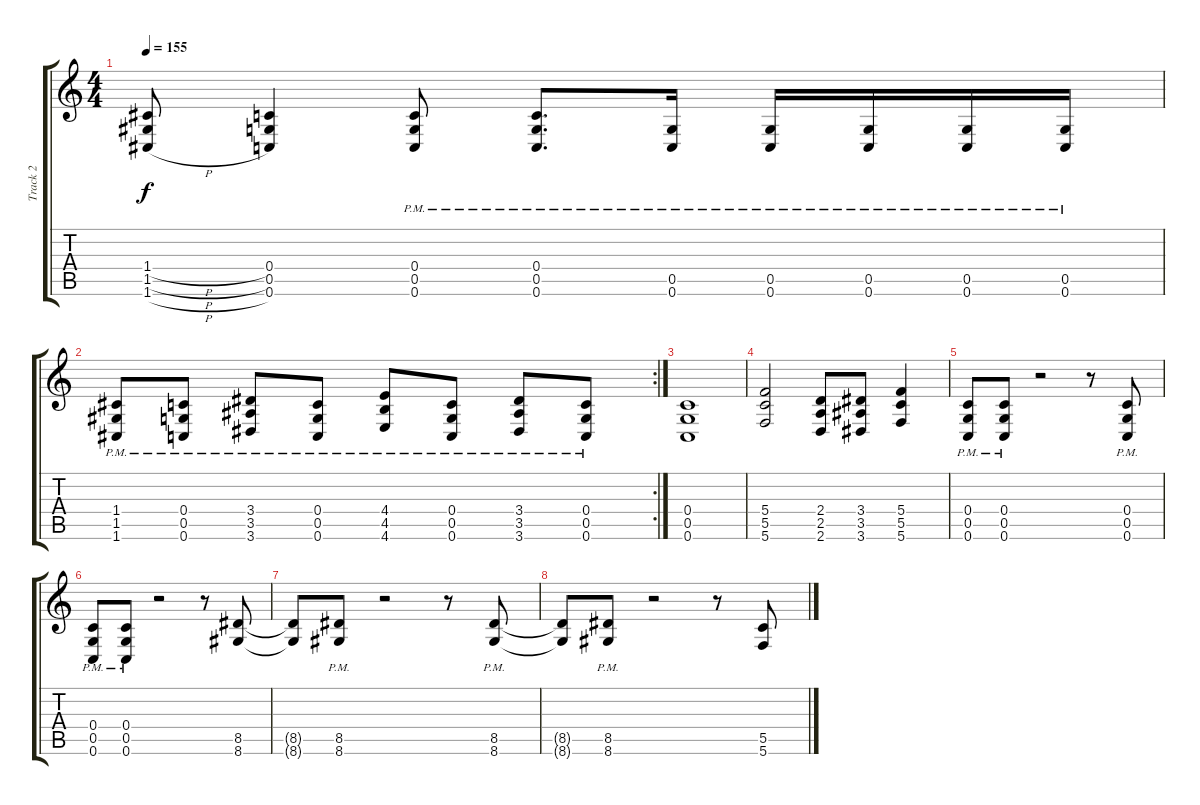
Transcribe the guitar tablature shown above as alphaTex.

\track ("Track 2" "Track 2") {instrument distortionguitar}
\staff {score tabs}
\tuning (D4 A3 F3 C3 G2 C2) {hide}
\ts (4 4)
\tempo 155
\clef g2
\ks c
(1.4{h} 1.5{h} 1.6{h}).8{dy f} (0.4 0.5 0.6).4 (0.4{pm} 0.5{pm} 0.6{pm}).8 (0.4{pm} 0.5{pm} 0.6{pm}).8{d} (0.5{pm} 0.6{pm}).16 (0.5{pm} 0.6{pm}).16 (0.5{pm} 0.6{pm}).16 (0.5{pm} 0.6{pm}).16 (0.5{pm} 0.6{pm}).16 |
\rc 2
(1.4{pm} 1.5{pm} 1.6{pm}).8 (0.4{pm} 0.5{pm} 0.6{pm}).8 (3.4{pm} 3.5{pm} 3.6{pm}).8 (0.4{pm} 0.5{pm} 0.6{pm}).8 (4.4{pm} 4.5{pm} 4.6{pm}).8 (0.4{pm} 0.5{pm} 0.6{pm}).8 (3.4{pm} 3.5{pm} 3.6{pm}).8 (0.4{pm} 0.5{pm} 0.6{pm}).8 |
(0.4 0.5 0.6).1 |
(5.4 5.5 5.6).2 (2.4 2.5 2.6).8 (3.4 3.5 3.6).8 (5.4 5.5 5.6).4 |
(0.4{pm} 0.5{pm} 0.6{pm}).8 (0.4{pm} 0.5{pm} 0.6{pm}).8 r.2 r.8 (0.4{pm} 0.5{pm} 0.6{pm}).8 |
(0.4{pm} 0.5{pm} 0.6{pm}).8 (0.4{pm} 0.5{pm} 0.6{pm}).8 r.2 r.8 (8.5 8.6).8 |
(8.5{t} 8.6{t}).8 (8.5{pm} 8.6{pm}).8 r.2 r.8 (8.5{pm} 8.6{pm}).8 |
(8.5{t} 8.6{t}).8 (8.5{pm} 8.6{pm}).8 r.2 r.8 (5.5 5.6).8
